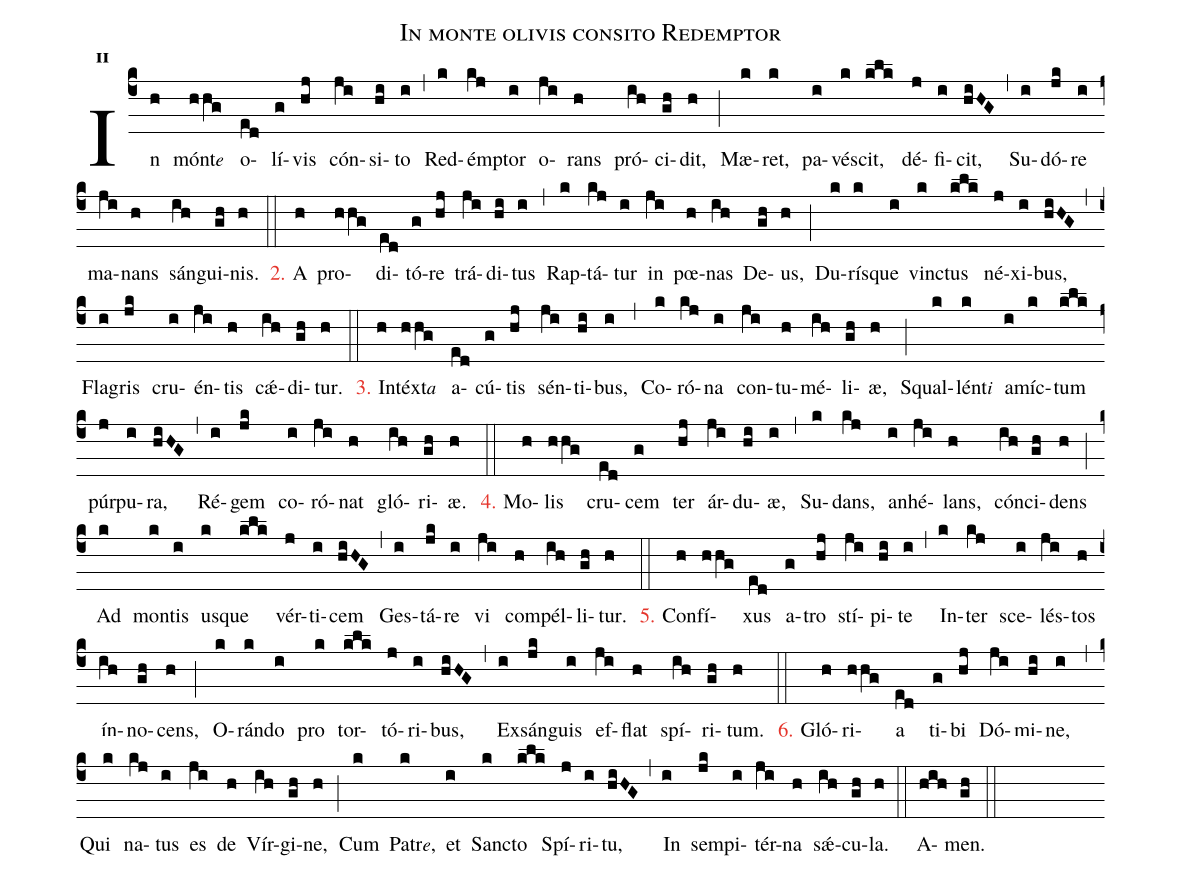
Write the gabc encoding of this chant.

name:In monte olivis consito Redemptor;
office-part:hy;
mode:2;
%%
initial-style: 1;
name: In monte olivis consito Redemptor;
mode:2;
office-part: Hymnus;
annotation: Hymn.;
annotation:ii;
nabc-lines:1;
%%
(c4) In(h) mónt<e>e</e>(hhg) o(ed)lí(g)vis(hj) cón(ji)si(hi)to(i) (,)
Red(k)émp(kj)tor(i) o(ji)rans(h) pró(ih)ci(gh)dit,(h) (;)
Mæ(k)ret,(k) pa(i)vé(k)scit,(klk) dé(j)fi(i)cit,(hiHG) (,)
Su(i)dó(jk)re(i) ma(ji)nans(h) sán(ih)gui(gh)nis.(h) (::)

<c>2.</c> A(h) pro(hhg)di(ed)tó(g)re(hj) trá(ji)di(hi)tus(i) (,)
Rap(k)tá(kj)tur(i) in(ji) pœ(h)nas(ih) De(gh)us,(h) (;)
Du(k)rís(k)que(i) vinc(k)tus(klk) né(j)xi(i)bus,(hiHG) (,)
Fla(i)gris(jk) cru(i)én(ji)tis(h) cǽ(ih)di(gh)tur.(h) (::)

<c>3.</c> In(h)téxt<e>a</e>(hhg) a(ed)cú(g)tis(hj) sén(ji)ti(hi)bus,(i) (,)
Co(k)ró(kj)na(i) con(ji)tu(h)mé(ih)li(gh)æ,(h) (;)
Squal(k)lént<e>i</e>(k) a(i)míc(k)tum(klk) púr(j)pu(i)ra,(hiHG) (,)
Ré(i)gem(jk) co(i)ró(ji)nat(h) gló(ih)ri(gh)æ.(h) (::)

<c>4.</c> Mo(h)lis(hhg) cru(ed)cem(g) ter(hj) ár(ji)du(hi)æ,(i) (,)
Su(k)dans,(kj) an(i)hé(ji)lans,(h) cón(ih)ci(gh)dens(h) (;)
Ad(k) mon(k)tis(i) us(k)que(klk) vér(j)ti(i)cem(hiHG) (,)
Ges(i)tá(jk)re(i) vi(ji) com(h)pél(ih)li(gh)tur.(h) (::)

<c>5.</c> Con(h)fí(hhg)xus(ed) a(g)tro(hj) stí(ji)pi(hi)te(i) (,)
In(k)ter(kj) sce(i)lés(ji)tos(h) ín(ih)no(gh)cens,(h) (;)
O(k)rán(k)do(i) pro(k) tor(klk)tó(j)ri(i)bus,(hiHG) (,)
Ex(i)sán(jk)guis(i) ef(ji)flat(h) spí(ih)ri(gh)tum.(h) (::)

<c>6.</c> Gló(h)ri(hhg)a(ed) ti(g)bi(hj) Dó(ji)mi(hi)ne,(i) (,)
Qui(k) na(kj)tus(i) es(ji) de(h) Vír(ih)gi(gh)ne,(h) (;)
Cum(k) Patr<e>e</e>,(k) et(i) Sanc(k)to(klk) Spí(j)ri(i)tu,(hiHG) (,)
In(i) sem(jk)pi(i)tér(ji)na(h) sǽ(ih)cu(gh)la.(h) (::)
A(hih)men.(gh) (::)
